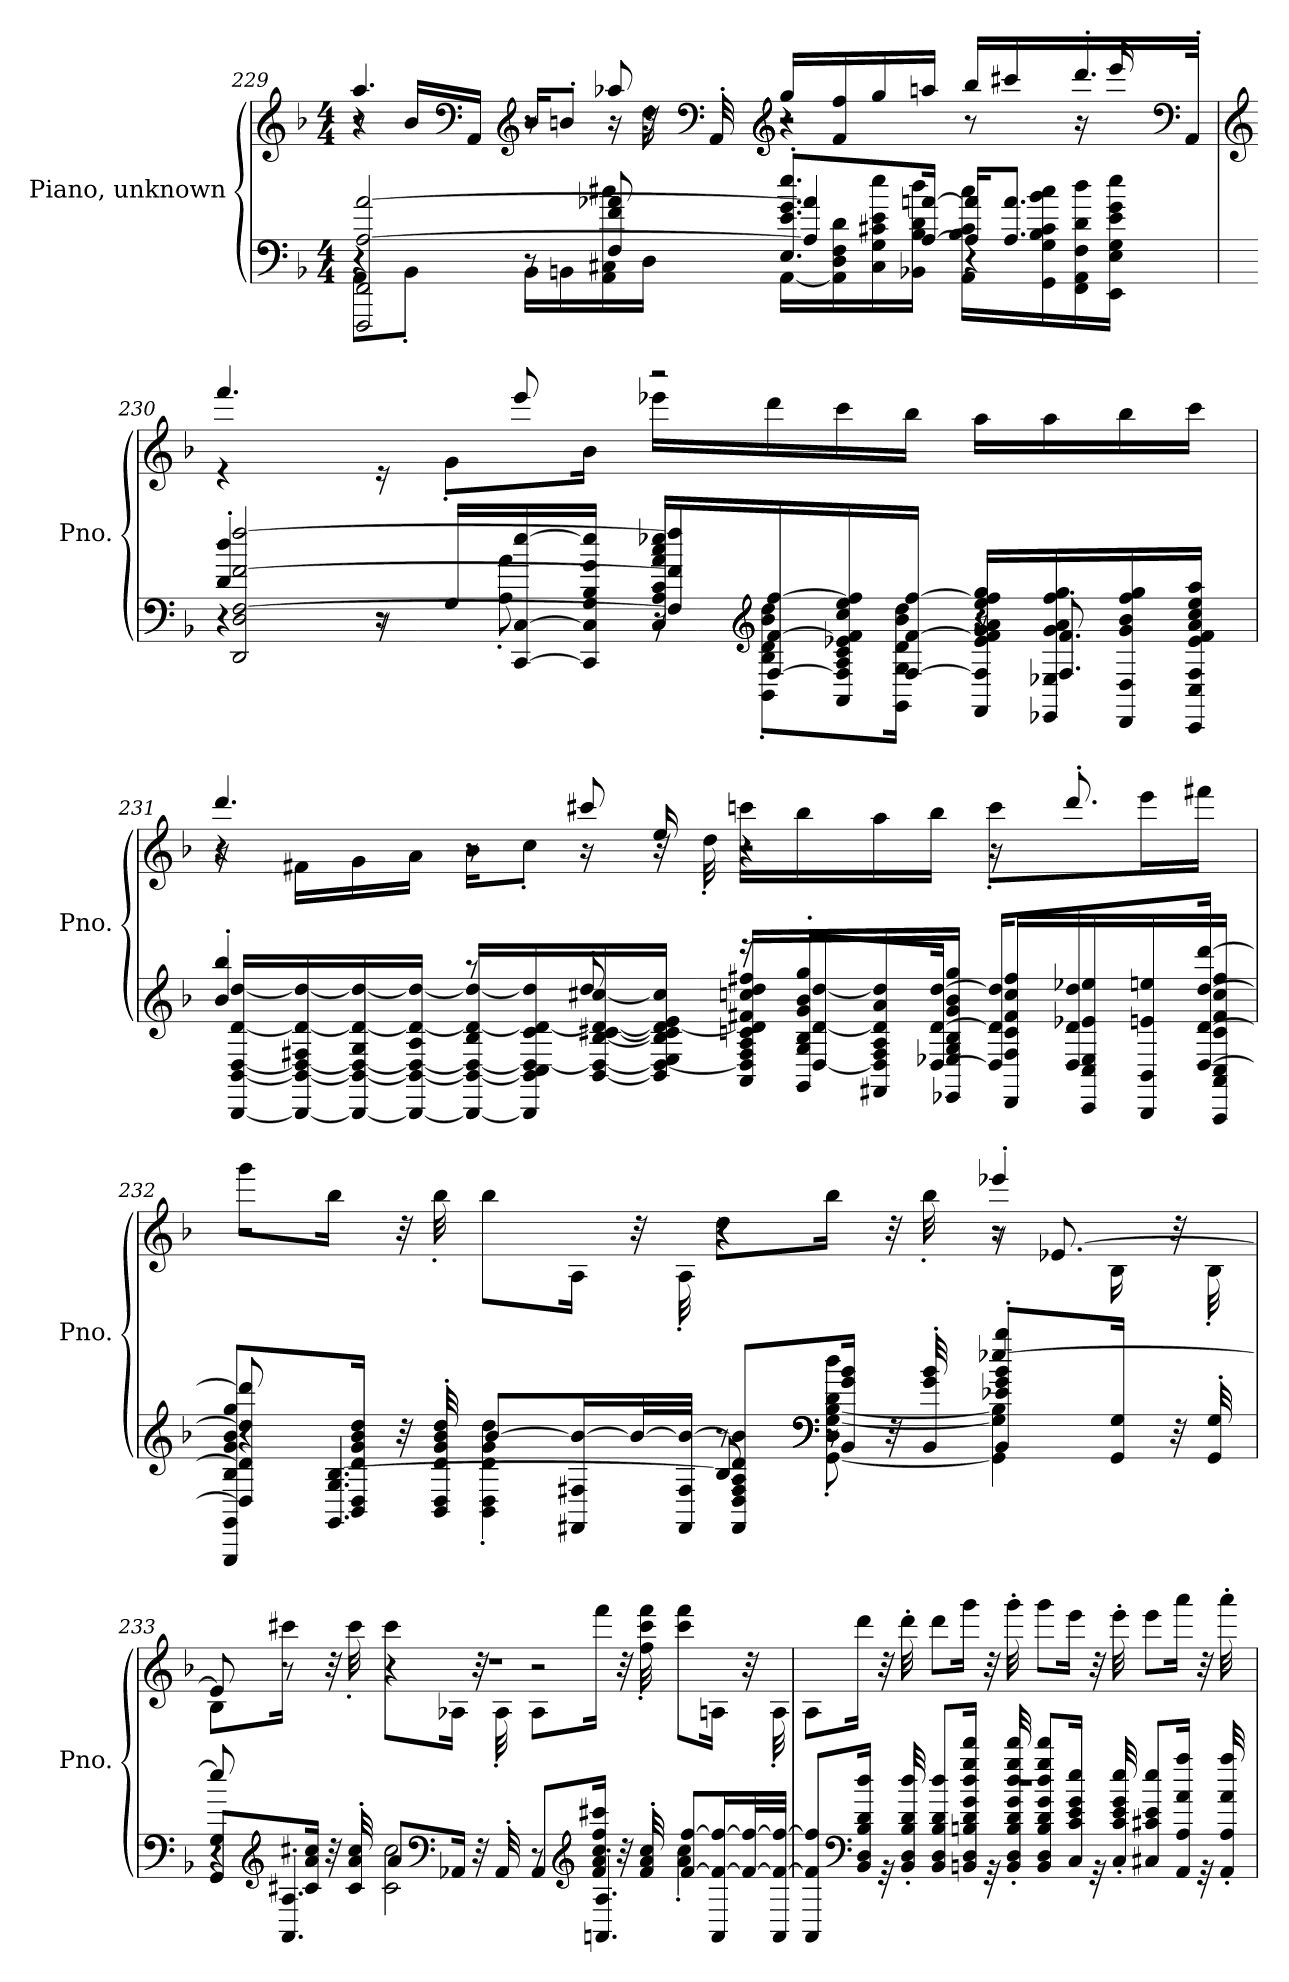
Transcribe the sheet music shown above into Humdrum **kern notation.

**kern	**kern
*part1	*part1
*staff2	*staff1
*I"Piano, unknown	*
*I'Pno.	*
!!LO:LB:g=z
*clefF4	*clefG2
*k[b-]	*k[b-]
*M4/4	*M4/4
=229	=229
*^	*^
*	*^	*	*^
4r	8AA\L	2FFF/ 2FF/ [2A/ [2a/	4.aa/	4r	8r
.	8BB-'\J	.	.	.	16b-/LL
*	*	*	*clefF4	*	*
.	.	.	.	.	16AA/JJ
*	*	*	*clefG2	*	*
8r	16BB-\LL	.	.	8r	16b-/KL
.	16BBn\	.	.	.	8bn'/J
8F/ 8f/ 8a-X/	16AA\ 16C#X\ 16cc#X\	.	8aa-X/	16r	.
.	16D\JJ	.	.	16dd\	32r
*	*	*	*clefF4	*	*
.	.	.	.	.	32AA'/
*	*	*	*clefG2	*	*
8.E/' 8.e/' 8.g/' 8.ee/'L	[16AA\LL	4A/] 4a/]	4r	2r	16gg/LL
.	16AA\] 16D\ 16F\ 16d\	.	.	.	16f/ 16ff/
.	16C#\ 16G\ 16c#X\ 16e\ 16ee\	.	.	.	16gg/
[16A/ [16an/Jk	16BB-X\ 16B-\ 16d\ 16dd\JJ	.	.	.	16aan/JJ
16A/] 16a/]KL	16AA\ 16B-\ 16c#\ 16cc#\LL	4r	8r	.	16bb-/LL
8.A/ 8.a/J	16GG\ 16G\ 16B-\ 16c#\ 16b-\ 16cc#\	.	.	.	16ccc#X/
.	16FF\ 16AA\ 16F\ 16d\ 16dd\	.	16r	.	16.ddd'/
.	16EE\ 16E\ 16G\ 16e\ 16g\ 16ee\JJ	.	16eee/	.	.
*	*	*	*clefF4	*	*
.	.	.	.	.	32AA'/JJk
*	*	*	*v	*v	*v
!!LO:LB:g=z
=230	=230	=230	=230
*	*	*	*clefG2
*	*	*	*^
4d/' 4dd/'	4r	2DD/ 2D/ [2F/ [2f/ [2ff/	4.fff/	4r
16r	8r	.	.	16r
16G/LL	.	.	.	8g'\L
[16CC/ [16C/ [16ee/	8A\' 8a\'	.	8eee/	.
16CC/] 16C/] 16G/ 16B-/ 16g/ 16ee/]JJ	.	.	.	16b-\Jk
16C/ 16A/ 16c/ 16a/ 16cc/ 16ee-X/LL	16r	4F/] 4f/] 4ff/]	2r	16eee-X\LL
*clefG2	*	*	*	*
[16F/ [16f/ [16ff/	8BB-\' 8B-\' 8d\' 8b-\' 8dd\'L	.	.	16ddd\
16AA/ 16F/] 16A/ 16c/ 16e-X/ 16f/] 16cc/ 16ee-/ 16ff/]	.	.	.	16ccc\
[16F/ [16f/ [16ff/JJ	16GG\ 16G\ 16d\ 16b-\ 16dd\Jk	.	.	16bb-\JJ
16FF/ 16F/] 16e-/ 16f/] 16g/ 16a/ 16ee-/ 16ff/] 16gg/LL	4r	16r	.	16aa\LL
16EE-X/ 16E-X/ 16g/ 16a/ 16ff/ 16gg/	.	8.F/' 8.f/'	.	16aa\
16DD/ 16D/ 16g/ 16b-/ 16ff/ 16gg/	.	.	.	16bb-\
16CC/ 16C/ 16F/ 16e-/ 16f/ 16a/ 16cc/ 16ee-/ 16aa/JJ	.	.	.	16ccc\JJ
*	*v	*v	*	*
!!LO:PB:g=z
=231	=231	=231	=231
*	*	*	*^
4b-/' 4bb-/'	[16BBB-/ [16BB-/ [16D/ [16d/ [16dd/LL	4.ddd/	16r	4r
.	16BBB-/_ 16BB-/_ 16D/_ 16F#X/ 16d/_ 16dd/_	.	16f#X\LL	.
.	16BBB-/_ 16BB-/_ 16D/_ 16G/ 16d/_ 16dd/_	.	16g\	.
.	16BBB-/_ 16BB-/_ 16D/_ 16A/ 16d/_ 16dd/_JJ	.	16a\JJ	.
8r	16BBB-/_ 16BB-/_ 16D/_ 16B-/ 16d/_ 16dd/_LL	.	16b-\KL	8r
.	16BBB-/] 16BB-/] 16C/ 16D/_ 16c/ 16d/_ 16dd/]	.	8cc'\J	.
8dd'/	[16BB-/ 16D/_ [16B-/ [16c#X/ 16d/_ [16cc#X/	8ccc#X/	.	16r
.	16BB-/] 16D/_ 16E/ 16B-/] 16c#/] 16d/_ 16e/ 16cc#/]JJ	.	32r	16ee/
.	.	.	32dd'\	.
16r	16AA/ 16D/] 16F#/ 16A/ 16cn/ 16d/] 16f#X/ 16ccn/ 16dd/ 16ff#X/LL	4r	16cccn\LL	2r
8GG/' 8G/' 8B-/' 8g/' 8b-/' 8gg/'L	[16D/ [16d/ [16dd/	.	16bb-\	.
.	16FF#X/ 16D/] 16F#/ 16A/ 16d/] 16a/ 16dd/]	.	16aa\	.
[16D/ [16d/ [16dd/Jk	16EE-X/ 16E-X/ 16G/ 16B-/ 16g/ 16b-/ 16gg/JJ	.	16bb-\JJ	.
16D/] 16d/] 16dd/]KL	16DD/ 16F#/ 16c/ 16f#/ 16cc/ 16ff#/LL	16r	8ccc'\L	.
8D/ 8d/ 8dd/	16CC/ 16C/ 16E-/ 16e-X/ 16ee-X/	8.ddd'/	.	.
.	16BBB-/ 16BB-/ 16en/ 16een/	.	16eee\L	.
[16D/ [16d/ [16dd/ [16ddd/Jk	16AAA/ 16AA/ 16C/ 16c/ 16f#/ 16cc/ 16ff#/JJ	.	16fff#X\JJ	.
!!LO:LB:g=z	!!	!!
=232	=232	=232	=232	=232
*	*^	*	*	*
8D/] 8d/] 8dd/] 8ddd/]	4r	8GGG/ 8GG/ 8B-/ 8g/ 8b-/ 8gg/L	2r	8ggg\L	2r
4.GG/ 4.G/ [4.B-/	.	16BB-/ 16D/ 16d/ 16g/ 16b-/ 16dd/Jk	.	16bb-\Jk	.
.	.	32r	.	32r	.
.	.	32BB-/' 32D/' 32d/' 32g/' 32b-/' 32dd/'	.	32bb-'\	.
.	4BB-\' 4D\' 4d\' 4g\' 4dd\'	[8b-/L	.	8bb-\L	.
.	.	16FF#X/ 16F#X/ 16b-/_L	.	16A\Jk	.
.	.	32b-/L_	.	32r	.
.	.	32FF#/ 32F#/ 32b-/_JJJ	.	32A'\	.
8B-/]	8r	8FF#/ 8D/ 8F#/ 8A/ 8d/ 8b-/]L	4r	8dd\L	4r
*clefF4	*	*	*	*	*
8r	[8GG\' 8D\' [8G\' [8B-\' 8d\' 8dd\'	16BB-/ 16g/ 16b-/Jk	.	16bb-\Jk	.
.	.	32r	.	32r	.
.	.	32BB-/' 32g/' 32b-/'	.	32bb-'\	.
[4ee-X/	4GG\] 4G\] 4B-\]	8BB-/' 8e-X/' 8g/' 8b-/' 8bb-/'L	4eee-X'/	8r	16r
.	.	.	.	.	[8.e-X/
.	.	16GG/ 16G/Jk	.	16B-\	.
.	.	32r	.	32r	.
.	.	32GG/' 32G/'	.	32B-'\	.
!!LO:LB:g=z	!!	!!
=233	=233	=233	=233	=233	=233
8ee-/]	4r	8GG/ 8G/L	1r	8B-\L	8e-/]
*clefG2	*	*	*	*	*
4.AA/' 4.A/'	.	16c#X/ 16a/ 16cc#X/Jk	.	16ccc#X\Jk	8r
.	.	32r	.	32r	.
.	.	32c#/' 32a/' 32cc#/'	.	32ccc#'\	.
.	2c#\ 2cc#\	8a/L	.	8ccc#\L	4r
*clefF4	*	*	*	*	*
.	.	16AA-X/Jk	.	16A-X\Jk	.
.	.	32r	.	32r	.
.	.	32AA-'/	.	32A-'\	.
8r	.	8AA-/L	.	8A-\L	2r
*clefG2	*	*	*	*	*
4.AAn/' 4.A/'	.	16f/ 16a/ 16cc#/ 16ff/ 16ccc#X/Jk	.	16fff\Jk	.
.	.	32r	.	32r	.
.	.	32f/' 32a/' 32cc#/'	.	32ff\' 32ccc#\' 32fff\'	.
.	4a\' 4cc#\'	[8f/ [8ff/L	.	8ccc#\ 8fff\L	.
.	.	16AA/ 16f/_ 16ff/_L	.	16An\Jk	.
.	.	32f/_ 32ff/_L	.	32r	.
.	.	32AA/ 32f/_ 32ff/_JJJ	.	32A'\	.
*	*v	*v	*	*	*
*	*	*v	*v	*v
!!LO:LB:g=z
=234	=234	=234
1r	8AA/ 8f/] 8ff/]L	8A\L
*clefF4	*	*
.	16BB-/ 16D/ 16B-/ 16d/ 16dd/Jk	16ddd\Jk
.	32r	32r
.	32BB-/' 32D/' 32B-/' 32d/' 32dd/'	32ddd'\
.	8BB-/ 8D/ 8B-/ 8d/ 8dd/L	8ddd\L
.	16BBn/ 16D/ 16Bn/ 16d/ 16g/ 16dd/ 16gg/ 16ddd/Jk	16ggg\Jk
.	32r	32r
.	32BB/' 32D/' 32B/' 32d/' 32g/' 32dd/' 32gg/' 32ddd/'	32ggg'\
.	8BB/ 8D/ 8B/ 8d/ 8g/ 8dd/ 8gg/ 8ddd/L	8ggg\L
.	16C/ 16c/ 16e/ 16g/ 16ee/Jk	16eee\Jk
.	32r	32r
.	32C/' 32c/' 32e/' 32g/' 32ee/'	32eee'\
.	8C#X/ 8c#X/ 8e/ 8ee/L	8eee\L
.	16AA/ 16A/ 16a/ 16aa/Jk	16aaa\Jk
.	32r	32r
.	32AA/' 32A/' 32a/' 32aa/'	32aaa'\
*v	*v	*
=	=
*-	*-
